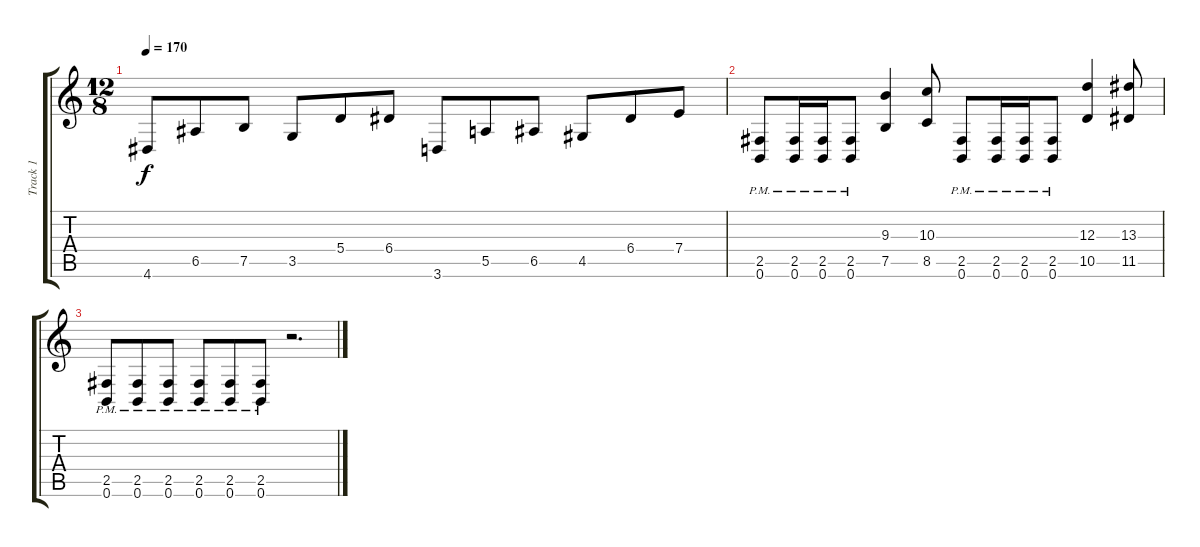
\track ("Track 1" "Track 1") {instrument distortionguitar}
\staff {score tabs}
\tuning (B3 Gb3 D3 A2 E2 B1) {hide}
\ts (12 8)
\tempo 170
\clef g2
\ks c
4.6.8{dy f} 6.5.8 7.5.8 3.5.8 5.4.8 6.4.8 3.6.8 5.5.8 6.5.8 4.5.8 6.4.8 7.4.8 |
(2.5{pm} 0.6{pm}).8 (2.5{pm} 0.6{pm}).16 (2.5{pm} 0.6{pm}).16 (2.5{pm} 0.6{pm}).8 (9.3 7.5).4 (10.3 8.5).8 (2.5{pm} 0.6{pm}).8 (2.5{pm} 0.6{pm}).16 (2.5{pm} 0.6{pm}).16 (2.5{pm} 0.6{pm}).8 (12.3 10.5).4 (13.3 11.5).8 |
(2.5{pm} 0.6{pm}).8 (2.5{pm} 0.6{pm}).8 (2.5{pm} 0.6{pm}).8 (2.5{pm} 0.6{pm}).8 (2.5{pm} 0.6{pm}).8 (2.5{pm} 0.6{pm}).8 r.2{d}
